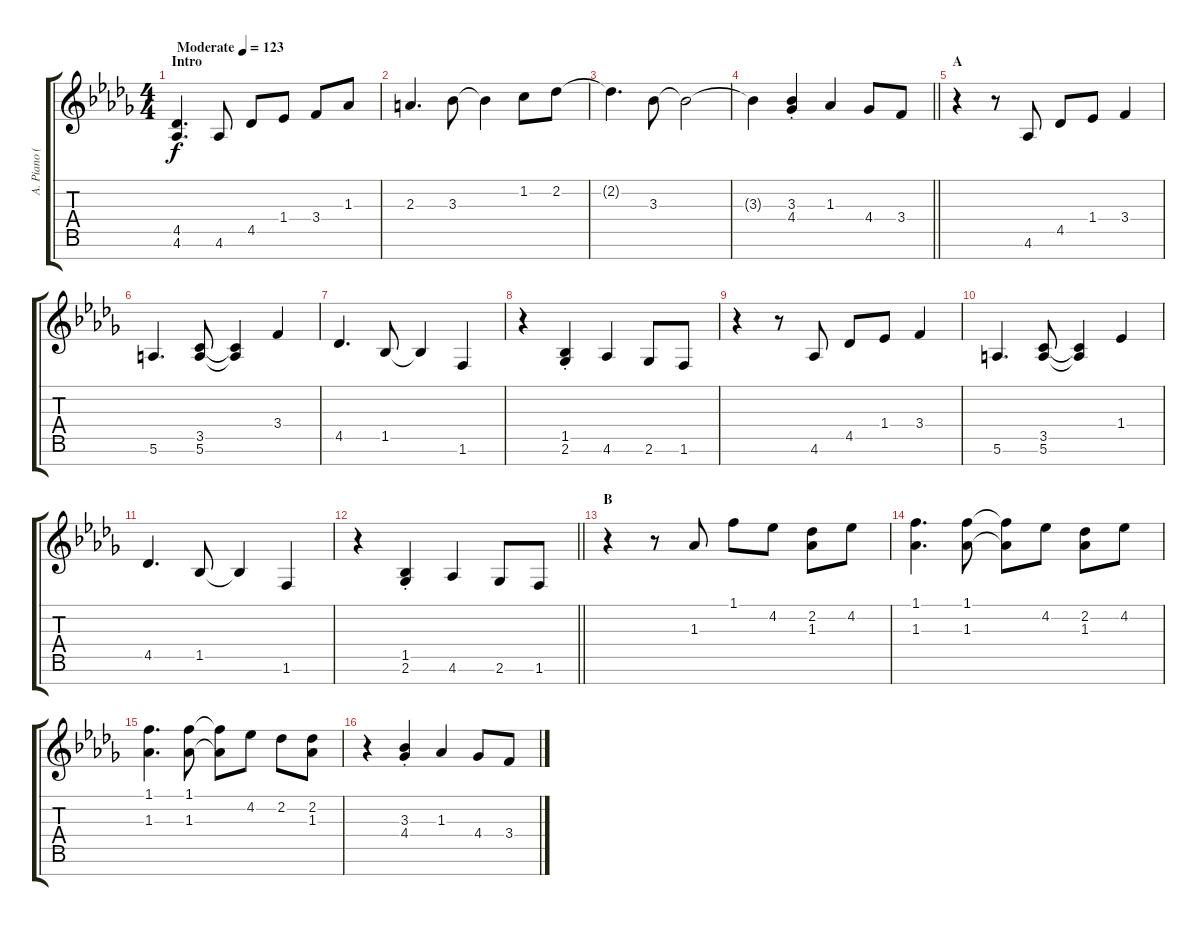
\track ("A. Piano (Right Hand)" "A. Piano (") {instrument acousticgrandpiano}
\staff {score tabs}
\tuning (E5 B4 G4 D4 A3 E3 B2) {hide}
\ts (4 4)
\section ("" "Intro")
\tempo (123 "Moderate")
\clef g2
\ks db
(4.5 4.6).4{d dy f instrument acousticgrandpiano} 4.6.8 4.5.8 1.4.8 3.4.8 1.3.8 |
2.3.4{d} 3.3.8 3.3{t}.4 1.2.8 2.2.8 |
2.2{t}.4{d} 3.3.8 3.3{t}.2 |
\barLineRight lightlight
3.3{t}.4 (3.3{st} 4.4{st}).4 1.3.4 4.4.8 3.4.8 |
\section ("" "A")
r.4 r.8 4.6.8 4.5.8 1.4.8 3.4.4 |
5.6.4{d} (3.5 5.6).8 (3.5{t} 5.6{t}).4 3.4.4 |
4.5.4{d} 1.5.8 1.5{t}.4 1.6.4 |
r.4 (1.5{st} 2.6{st}).4 4.6.4 2.6.8 1.6.8 |
r.4 r.8 4.6.8 4.5.8 1.4.8 3.4.4 |
5.6.4{d} (3.5 5.6).8 (3.5{t} 5.6{t}).4 1.4.4 |
4.5.4{d} 1.5.8 1.5{t}.4 1.6.4 |
\barLineRight lightlight
r.4 (1.5{st} 2.6{st}).4 4.6.4 2.6.8 1.6.8 |
\section ("" "B")
r.4 r.8 1.3.8 1.1.8 4.2.8 (2.2 1.3).8 4.2.8 |
(1.1 1.3).4{d} (1.1 1.3).8 (1.1{t} 1.3{t}).8 4.2.8 (2.2 1.3).8 4.2.8 |
(1.1 1.3).4{d} (1.1 1.3).8 (1.1{t} 1.3{t}).8 4.2.8 2.2.8 (2.2 1.3).8 |
r.4 (3.3{st} 4.4{st}).4 1.3.4 4.4.8 3.4.8
